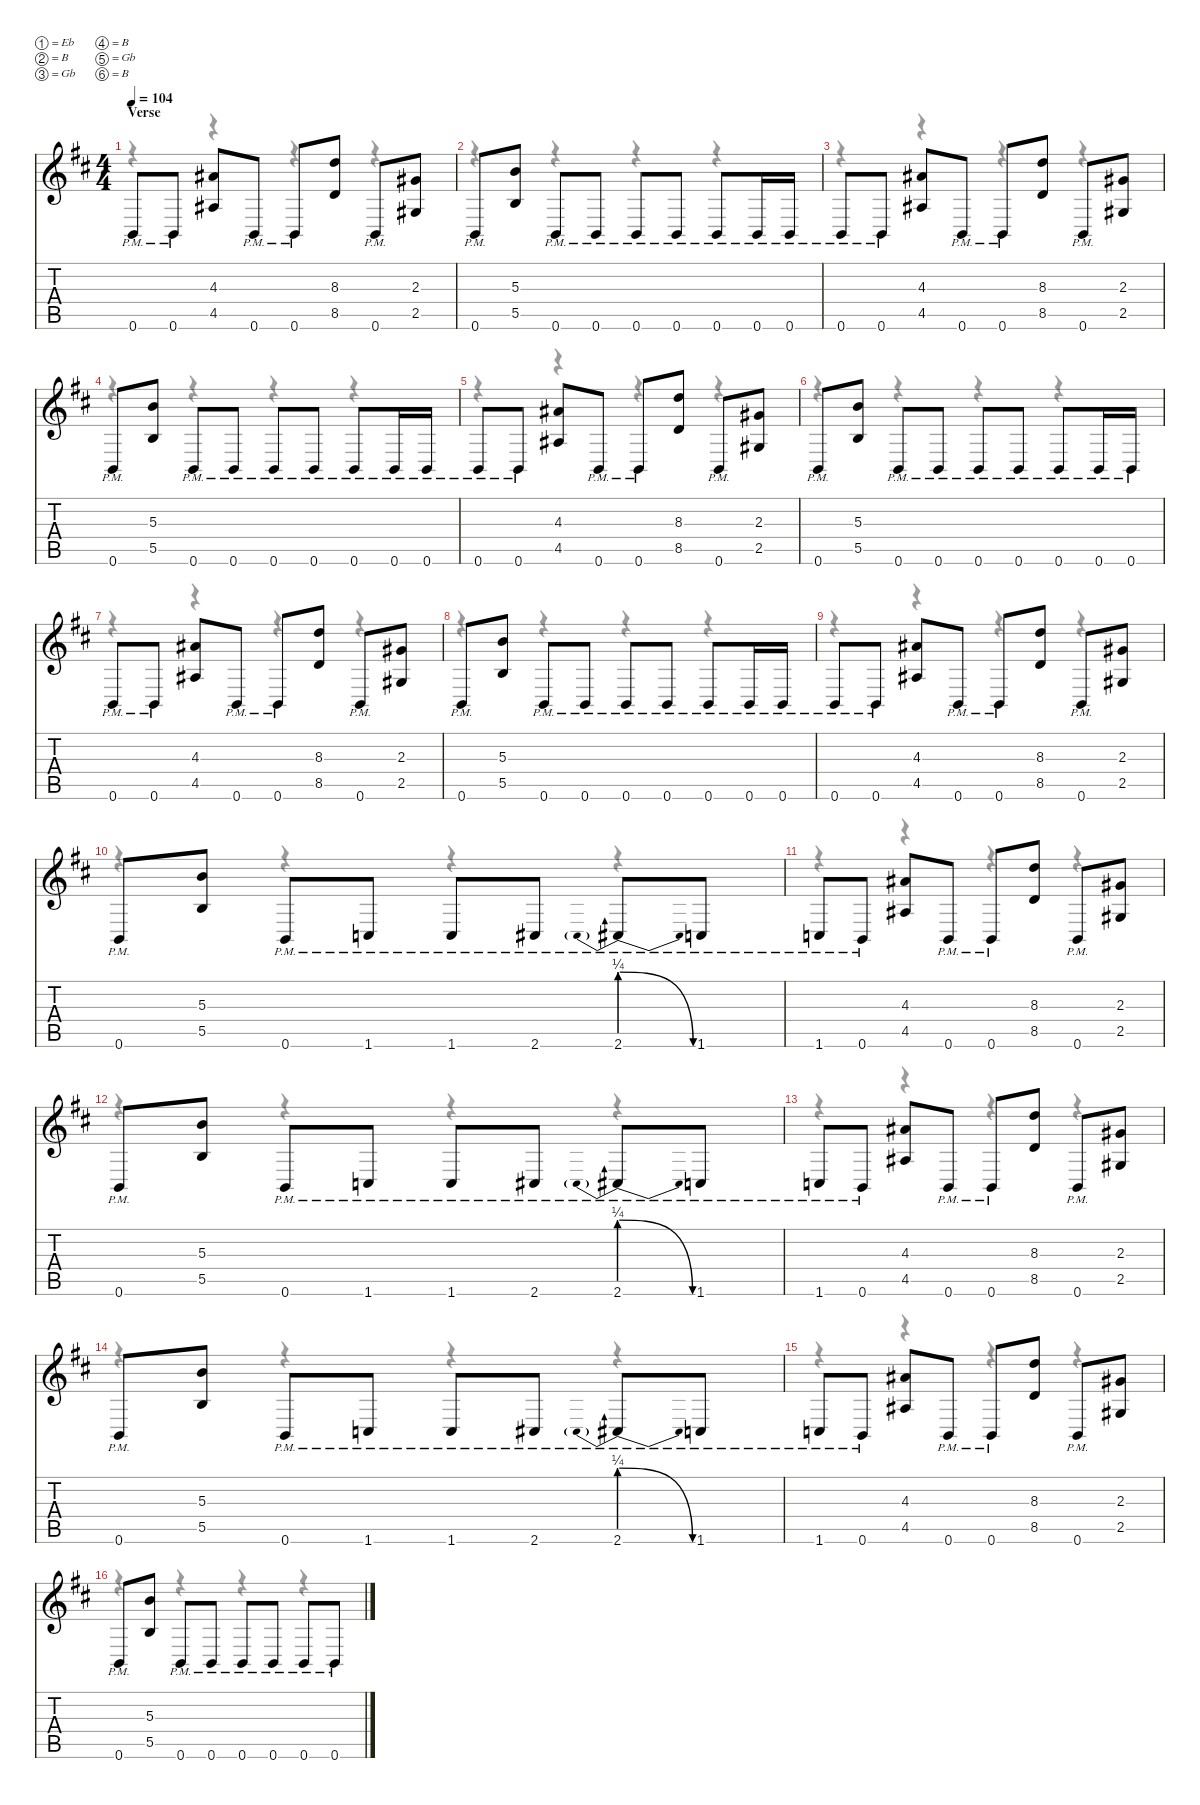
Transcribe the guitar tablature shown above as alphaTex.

\defaultSystemsLayout 4
\hideDynamics
\bracketExtendMode nobrackets
\singleTrackTrackNamePolicy hidden
\multiTrackTrackNamePolicy hidden
\firstSystemTrackNameMode fullname
\otherSystemsTrackNameOrientation horizontal
\track ("Solo/ Add. Guitar" "od.guit.") {mute instrument overdrivenguitar}
\staff {score tabs}
\tuning (Eb4 B3 Gb3 B2 Gb2 B1)
\voice
\ts (4 4)
\section ("" "Verse")
\tempo 104
\clef g2
\ks bminor
0.6{pm acc forcenatural}.8{dy mp beam Up} 0.6{pm acc forcenatural}.8{beam Up} (4.3{acc #} 4.5{acc #}).8{dy p beam Up} 0.6{pm acc forcenatural}.8{dy mp beam Up} 0.6{pm acc forcenatural}.8{beam Up} (8.3{acc forcenatural} 8.5{acc forcenatural}).8{dy p beam Up} 0.6{pm acc forcenatural}.8{dy mp beam Up} (2.3{acc #} 2.5{acc #}).8{dy p beam Up} |
0.6{pm acc forcenatural}.8{dy mp beam Up} (5.3{acc forcenatural} 5.5{acc forcenatural}).8{dy p beam Up} 0.6{pm acc forcenatural}.8{dy mp beam Up} 0.6{pm acc forcenatural}.8{beam Up} 0.6{pm acc forcenatural}.8{beam Up} 0.6{pm acc forcenatural}.8{beam Up} 0.6{pm acc forcenatural}.8{beam Up} 0.6{pm acc forcenatural}.16{beam Up} 0.6{pm acc forcenatural}.16{beam Up} |
0.6{pm acc forcenatural}.8{beam Up} 0.6{pm acc forcenatural}.8{beam Up} (4.3{acc #} 4.5{acc #}).8{dy p beam Up} 0.6{pm acc forcenatural}.8{dy mp beam Up} 0.6{pm acc forcenatural}.8{beam Up} (8.3{acc forcenatural} 8.5{acc forcenatural}).8{dy p beam Up} 0.6{pm acc forcenatural}.8{dy mp beam Up} (2.3{acc #} 2.5{acc #}).8{dy p beam Up} |
0.6{pm acc forcenatural}.8{dy mp beam Up} (5.3{acc forcenatural} 5.5{acc forcenatural}).8{dy p beam Up} 0.6{pm acc forcenatural}.8{dy mp beam Up} 0.6{pm acc forcenatural}.8{beam Up} 0.6{pm acc forcenatural}.8{beam Up} 0.6{pm acc forcenatural}.8{beam Up} 0.6{pm acc forcenatural}.8{beam Up} 0.6{pm acc forcenatural}.16{beam Up} 0.6{pm acc forcenatural}.16{beam Up} |
0.6{pm acc forcenatural}.8{beam Up} 0.6{pm acc forcenatural}.8{beam Up} (4.3{acc #} 4.5{acc #}).8{dy p beam Up} 0.6{pm acc forcenatural}.8{dy mp beam Up} 0.6{pm acc forcenatural}.8{beam Up} (8.3{acc forcenatural} 8.5{acc forcenatural}).8{dy p beam Up} 0.6{pm acc forcenatural}.8{dy mp beam Up} (2.3{acc #} 2.5{acc #}).8{dy p beam Up} |
0.6{pm acc forcenatural}.8{dy mp beam Up} (5.3{acc forcenatural} 5.5{acc forcenatural}).8{dy p beam Up} 0.6{pm acc forcenatural}.8{dy mp beam Up} 0.6{pm acc forcenatural}.8{beam Up} 0.6{pm acc forcenatural}.8{beam Up} 0.6{pm acc forcenatural}.8{beam Up} 0.6{pm acc forcenatural}.8{beam Up} 0.6{pm acc forcenatural}.16{beam Up} 0.6{pm acc forcenatural}.16{beam Up} |
0.6{pm acc forcenatural}.8{beam Up} 0.6{pm acc forcenatural}.8{beam Up} (4.3{acc #} 4.5{acc #}).8{dy p beam Up} 0.6{pm acc forcenatural}.8{dy mp beam Up} 0.6{pm acc forcenatural}.8{beam Up} (8.3{acc forcenatural} 8.5{acc forcenatural}).8{dy p beam Up} 0.6{pm acc forcenatural}.8{dy mp beam Up} (2.3{acc #} 2.5{acc #}).8{dy p beam Up} |
0.6{pm acc forcenatural}.8{dy mp beam Up} (5.3{acc forcenatural} 5.5{acc forcenatural}).8{dy p beam Up} 0.6{pm acc forcenatural}.8{dy mp beam Up} 0.6{pm acc forcenatural}.8{beam Up} 0.6{pm acc forcenatural}.8{beam Up} 0.6{pm acc forcenatural}.8{beam Up} 0.6{pm acc forcenatural}.8{beam Up} 0.6{pm acc forcenatural}.16{beam Up} 0.6{pm acc forcenatural}.16{beam Up} |
0.6{pm acc forcenatural}.8{beam Up} 0.6{pm acc forcenatural}.8{beam Up} (4.3{acc #} 4.5{acc #}).8{dy p beam Up} 0.6{pm acc forcenatural}.8{dy mp beam Up} 0.6{pm acc forcenatural}.8{beam Up} (8.3{acc forcenatural} 8.5{acc forcenatural}).8{dy p beam Up} 0.6{pm acc forcenatural}.8{dy mp beam Up} (2.3{acc #} 2.5{acc #}).8{dy p beam Up} |
0.6{pm acc forcenatural}.8{dy mp beam Up} (5.3{acc forcenatural} 5.5{acc forcenatural}).8{dy p beam Up} 0.6{pm acc forcenatural}.8{dy mp beam Up} 1.6{pm acc forcenatural}.8{beam Up} 1.6{pm acc forcenatural}.8{beam Up} 2.6{pm acc #}.8{beam Up} 2.6{be (prebendrelease 0 1 60 0) pm acc #}.8{beam Up} 1.6{pm acc forcenatural}.8{beam Up} |
1.6{pm acc forcenatural}.8{beam Up} 0.6{pm acc forcenatural}.8{beam Up} (4.3{acc #} 4.5{acc #}).8{dy p beam Up} 0.6{pm acc forcenatural}.8{dy mp beam Up} 0.6{pm acc forcenatural}.8{beam Up} (8.3{acc forcenatural} 8.5{acc forcenatural}).8{dy p beam Up} 0.6{pm acc forcenatural}.8{dy mp beam Up} (2.3{acc #} 2.5{acc #}).8{dy p beam Up} |
0.6{pm acc forcenatural}.8{dy mp beam Up} (5.3{acc forcenatural} 5.5{acc forcenatural}).8{dy p beam Up} 0.6{pm acc forcenatural}.8{dy mp beam Up} 1.6{pm acc forcenatural}.8{beam Up} 1.6{pm acc forcenatural}.8{beam Up} 2.6{pm acc #}.8{beam Up} 2.6{be (prebendrelease 0 1 60 0) pm acc #}.8{beam Up} 1.6{pm acc forcenatural}.8{beam Up} |
1.6{pm acc forcenatural}.8{beam Up} 0.6{pm acc forcenatural}.8{beam Up} (4.3{acc #} 4.5{acc #}).8{dy p beam Up} 0.6{pm acc forcenatural}.8{dy mp beam Up} 0.6{pm acc forcenatural}.8{beam Up} (8.3{acc forcenatural} 8.5{acc forcenatural}).8{dy p beam Up} 0.6{pm acc forcenatural}.8{dy mp beam Up} (2.3{acc #} 2.5{acc #}).8{dy p beam Up} |
0.6{pm acc forcenatural}.8{dy mp beam Up} (5.3{acc forcenatural} 5.5{acc forcenatural}).8{dy p beam Up} 0.6{pm acc forcenatural}.8{dy mp beam Up} 1.6{pm acc forcenatural}.8{beam Up} 1.6{pm acc forcenatural}.8{beam Up} 2.6{pm acc #}.8{beam Up} 2.6{be (prebendrelease 0 1 60 0) pm acc #}.8{beam Up} 1.6{pm acc forcenatural}.8{beam Up} |
1.6{pm acc forcenatural}.8{beam Up} 0.6{pm acc forcenatural}.8{beam Up} (4.3{acc #} 4.5{acc #}).8{dy p beam Up} 0.6{pm acc forcenatural}.8{dy mp beam Up} 0.6{pm acc forcenatural}.8{beam Up} (8.3{acc forcenatural} 8.5{acc forcenatural}).8{dy p beam Up} 0.6{pm acc forcenatural}.8{dy mp beam Up} (2.3{acc #} 2.5{acc #}).8{dy p beam Up} |
0.6{pm acc forcenatural}.8{dy mp beam Up} (5.3{acc forcenatural} 5.5{acc forcenatural}).8{dy p beam Up} 0.6{pm acc forcenatural}.8{dy mp beam Up} 0.6{pm acc forcenatural}.8{beam Up} 0.6{pm acc forcenatural}.8{beam Up} 0.6{pm acc forcenatural}.8{beam Up} 0.6{pm acc forcenatural}.8{beam Up} 0.6{pm acc forcenatural}.8{beam Up}
\voice
\clef g2
\ottava regular
\simile none
\ks bminor
r.4{dy mf beam Down} r.4{beam Down} r.4{beam Down} r.4{beam Down} |
r.4{beam Down} r.4{beam Down} r.4{beam Down} r.4{beam Down} |
r.4{beam Down} r.4{beam Down} r.4{beam Down} r.4{beam Down} |
r.4{beam Down} r.4{beam Down} r.4{beam Down} r.4{beam Down} |
r.4{beam Down} r.4{beam Down} r.4{beam Down} r.4{beam Down} |
r.4{beam Down} r.4{beam Down} r.4{beam Down} r.4{beam Down} |
r.4{beam Down} r.4{beam Down} r.4{beam Down} r.4{beam Down} |
r.4{beam Down} r.4{beam Down} r.4{beam Down} r.4{beam Down} |
r.4{beam Down} r.4{beam Down} r.4{beam Down} r.4{beam Down} |
r.4{beam Down} r.4{beam Down} r.4{beam Down} r.4{beam Down} |
r.4{beam Down} r.4{beam Down} r.4{beam Down} r.4{beam Down} |
r.4{beam Down} r.4{beam Down} r.4{beam Down} r.4{beam Down} |
r.4{beam Down} r.4{beam Down} r.4{beam Down} r.4{beam Down} |
r.4{beam Down} r.4{beam Down} r.4{beam Down} r.4{beam Down} |
r.4{beam Down} r.4{beam Down} r.4{beam Down} r.4{beam Down} |
r.4{beam Down} r.4{beam Down} r.4{beam Down} r.4{beam Down}
